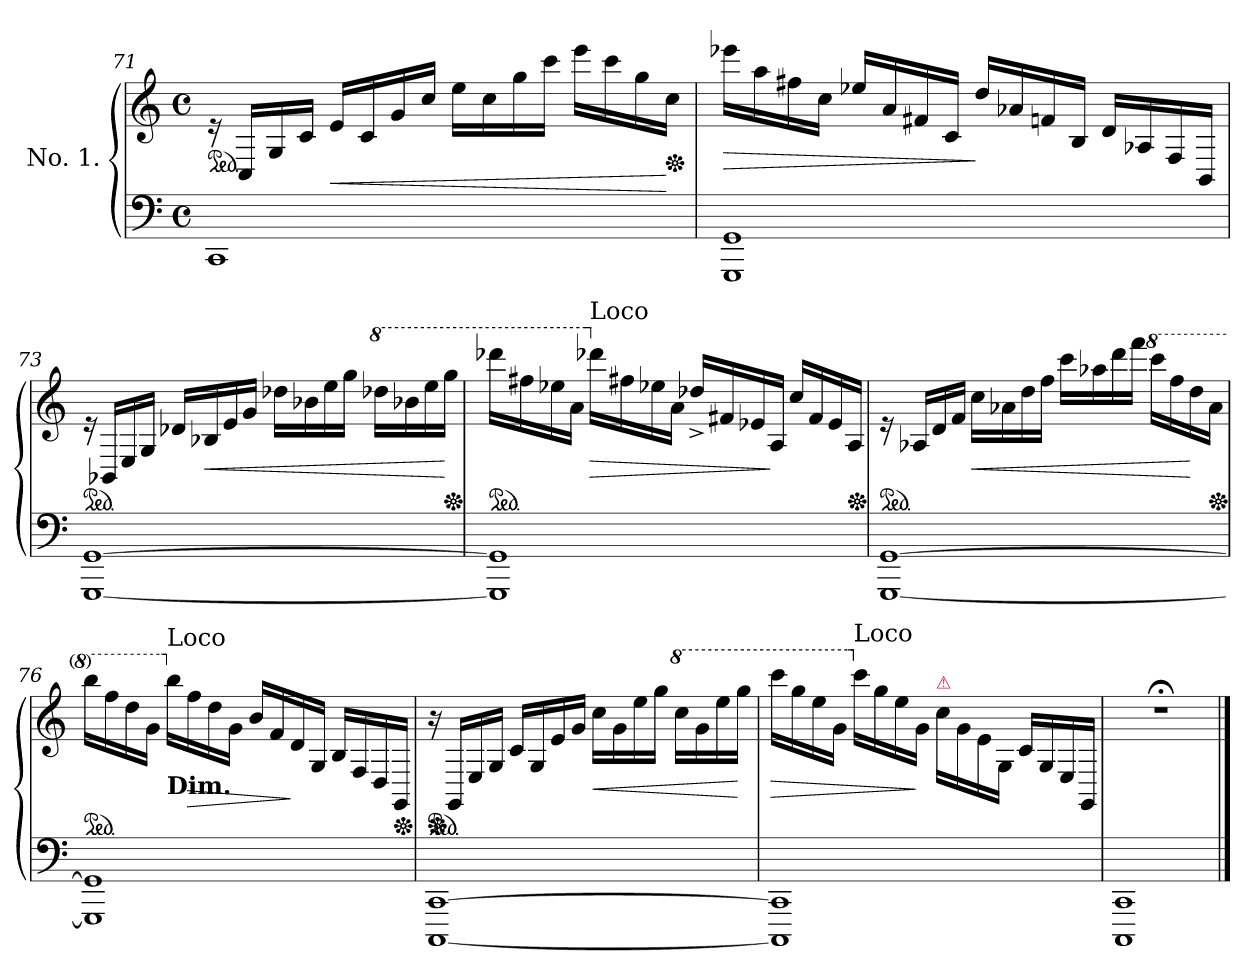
**kern	**kern	**dynam
*part1	*part1	*part1
*staff2	*staff1	*staff1/2
*I"No. 1.	*	*
*clefF4	*clefG2	*
*k[]	*k[]	*
*C:	*C:	*
*M4/4	*M4/4	*
*met(c)	*met(c)	*
*	*ped	*
=71	=71	=71
1CC	16re	.
.	16C/LL	.
.	16G/	.
.	16c/JJ	.
.	16eLL	<
.	16c	.
.	16g	.
.	16ccJJ	.
.	16eeLL	.
.	16cc	.
.	16gg	.
.	16cccJJ	.
.	16eeeLL	.
.	16ccc	.
.	16gg	.
*	*Xped	*
.	16ccJJ	[
=72	=72	=72
1GGG 1GG	16eee-XLL	>
.	16aa	.
.	16ff#X	.
.	16ccJJ	.
.	16ee-XLL	.
.	16a	.
.	16f#X	.
.	16cJJ	.
.	16ddLL	]
.	16a-X	.
.	16fn	.
.	16BJJ	.
.	16dLL	.
.	16A-X	.
.	16F/	.
.	16BB/JJ	.
=73	=73	=73
*	*ped	*
[1GGG [1GG	16re	.
.	16BB-XLL	.
.	16E/	.
.	16G/JJ	.
.	16d-XLL	.
.	16B-X	<
.	16e	.
.	16gJJ	.
.	16dd-XLL	.
.	16b-X	.
.	16ee	.
.	16ggJJ	.
*	*8va	*
.	16ddd-XLL	.
.	16bb-X	.
.	16eee	.
*	*Xped	*
.	16gggJJ	[
=74	=74	=74
*	*ped	*
1GGG] 1GG]	16dddd-XLL	.
.	16fff#X	.
.	16eee-X	.
.	16aaJJ	.
*	*X8va	*
!	!LO:TX:a:t=Loco	!
.	16ddd-XLL	>
.	16ff#X	.
.	16ee-X	.
.	16aJJ	.
.	16dd-X^>LL	.
.	16f#X	.
.	16e-X	.
.	16AJJ	]
.	16ccLL	.
.	16f#	.
.	16e-	.
*	*Xped	*
.	16AJJ	.
=75	=75	=75
*	*ped	*
[1GGG [1GG	16re	.
.	16A-XLL	.
.	16d	.
.	16fJJ	.
.	16ccLL	<
.	16a-X	.
.	16dd	.
.	16ffJJ	.
.	16cccLL	.
.	16aa-X	.
.	16ddd	.
.	16fffJJ	.
*	*8va	*
.	16ccccLL	.
.	16fff	.
.	16ddd	[
*	*Xped	*
.	16aa-JJ	.
=76	=76	=76
*	*ped	*
1GGG] 1GG]	16bbbLL	.
.	16fff	.
.	16ddd	.
.	16ggJJ	.
*	*X8va	*
!	!LO:TX:c:B:t=Dim.	!
!	!LO:TX:a:t=Loco	!
.	16bbLL	.
.	16ff	>
.	16dd	.
.	16gJJ	.
.	16bLL	.
.	16f	.
.	16d	]
.	16G/JJ	.
.	16B/LL	.
.	16F/	.
.	16D/	.
*	*Xped	*
.	16GG/JJ	.
=77	=77	=77
*	*ped	*
*	*Xped	*
[1CCC [1CC	16r	.
.	16GG/LL	.
.	16E/	.
.	16G/JJ	.
.	16c\LL	.
.	16G/	.
.	16e	.
.	16gJJ	.
.	16ccLL	<
.	16g	.
.	16ee	.
.	16ggJJ	.
*	*8va	*
.	16cccLL	.
.	16gg	.
.	16eee	.
.	16gggJJ	[
=78	=78	=78
1CCC] 1CC]	16cccc\LL	>
.	16ggg\	.
.	16eee\	.
.	16gg\JJ	.
*	*X8va	*
!	!LO:TX:a:t=Loco	!
.	16ccc\LL	.
.	16gg\	.
.	16ee\	.
.	16g\JJ	]
!	!LO:TX:a:color=crimson:t=⚠	!
.	16cc\LL	.
.	16g\	.
.	16e\	.
.	16G/JJ	.
.	16c/LL	.
.	16G/	.
.	16E/	.
.	16GG/JJ	.
=79	=79	=79
1CCC 1CC	1r;<dd	.
==	==	==
*-	*-	*-
